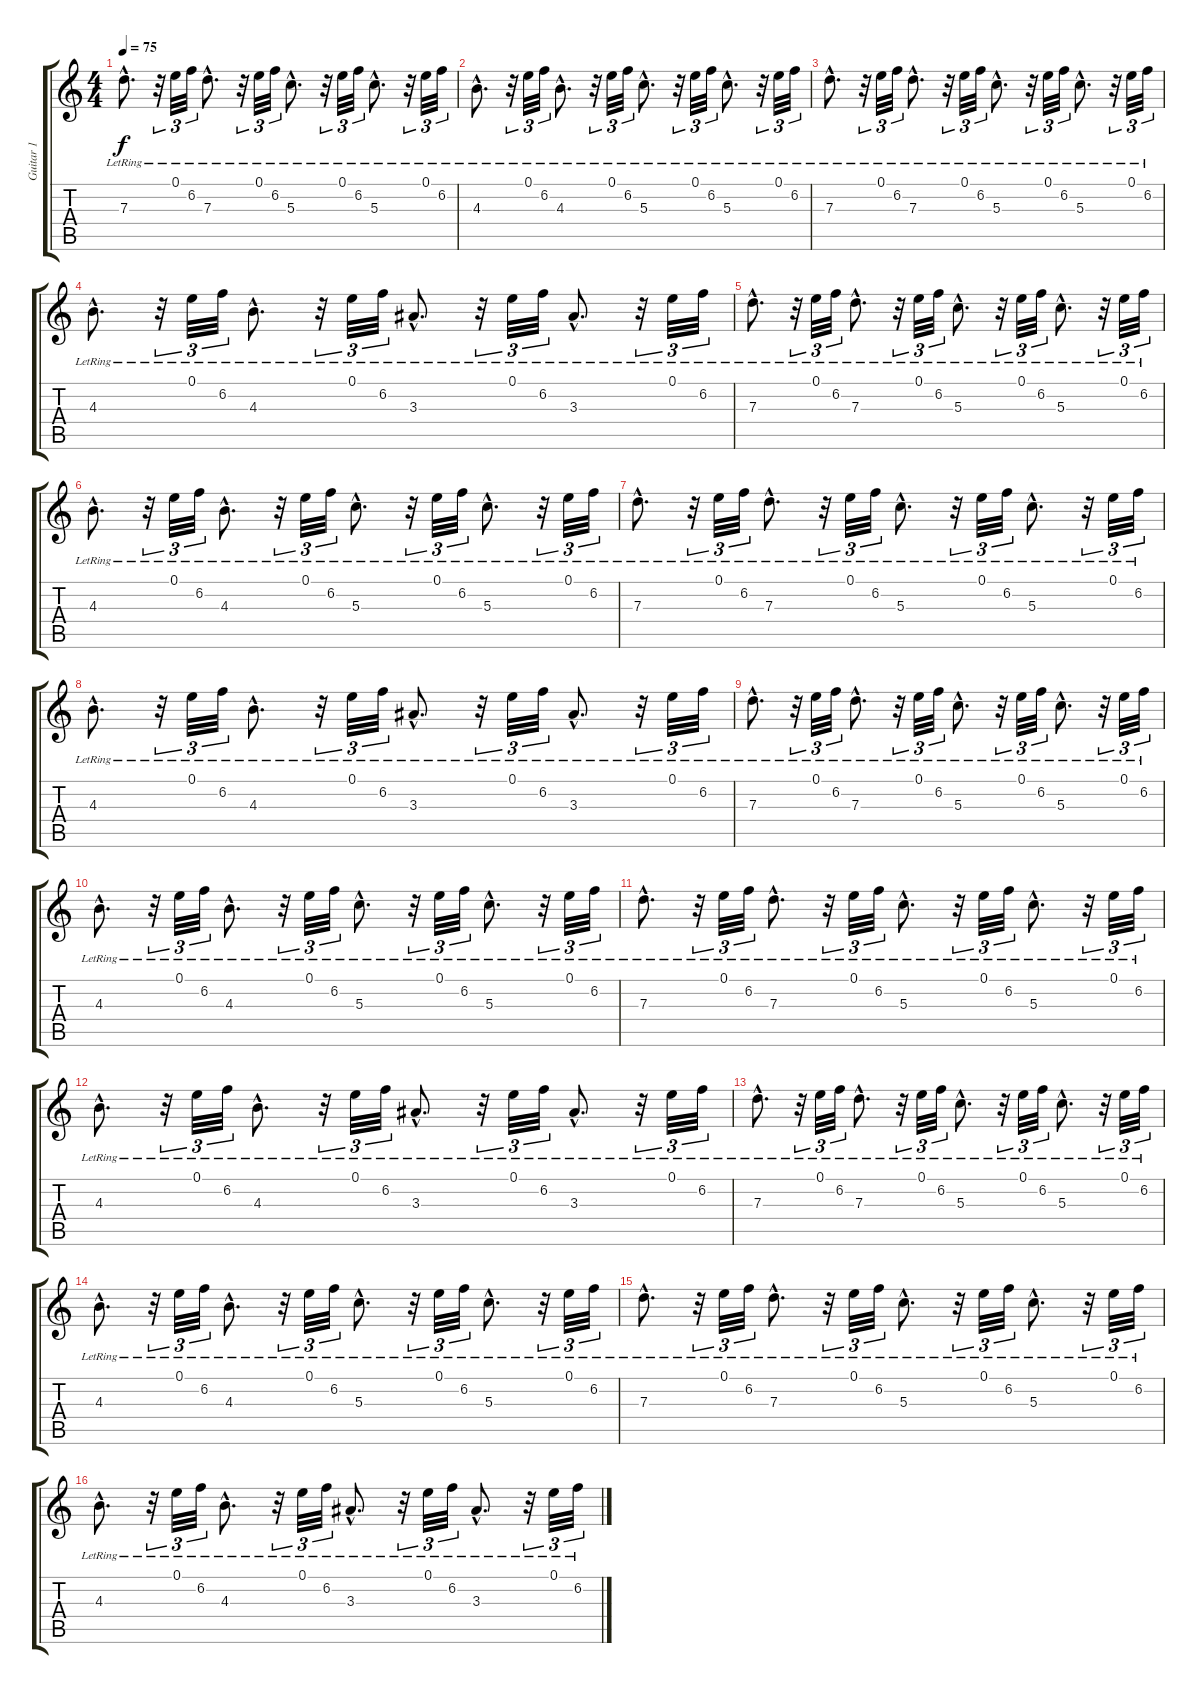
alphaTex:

\track ("Guitar 1" "Guitar 1") {instrument acousticguitarsteel}
\staff {score tabs}
\tuning (E4 B3 G3 D3 A2 E2) {hide}
\ts (4 4)
\tempo 75
\clef g2
\ks c
7.3{hac lr}.8{d dy f} r.32{tu (3 2)} 0.1{lr}.32{tu (3 2)} 6.2{lr}.32{tu (3 2)} 7.3{hac lr}.8{d} r.32{tu (3 2)} 0.1{lr}.32{tu (3 2)} 6.2{lr}.32{tu (3 2)} 5.3{hac lr}.8{d} r.32{tu (3 2)} 0.1{lr}.32{tu (3 2)} 6.2{lr}.32{tu (3 2)} 5.3{hac lr}.8{d} r.32{tu (3 2)} 0.1{lr}.32{tu (3 2)} 6.2{lr}.32{tu (3 2)} |
4.3{hac lr}.8{d} r.32{tu (3 2)} 0.1{lr}.32{tu (3 2)} 6.2{lr}.32{tu (3 2)} 4.3{hac lr}.8{d} r.32{tu (3 2)} 0.1{lr}.32{tu (3 2)} 6.2{lr}.32{tu (3 2)} 5.3{hac lr}.8{d} r.32{tu (3 2)} 0.1{lr}.32{tu (3 2)} 6.2{lr}.32{tu (3 2)} 5.3{hac lr}.8{d} r.32{tu (3 2)} 0.1{lr}.32{tu (3 2)} 6.2{lr}.32{tu (3 2)} |
7.3{hac lr}.8{d} r.32{tu (3 2)} 0.1{lr}.32{tu (3 2)} 6.2{lr}.32{tu (3 2)} 7.3{hac lr}.8{d} r.32{tu (3 2)} 0.1{lr}.32{tu (3 2)} 6.2{lr}.32{tu (3 2)} 5.3{hac lr}.8{d} r.32{tu (3 2)} 0.1{lr}.32{tu (3 2)} 6.2{lr}.32{tu (3 2)} 5.3{hac lr}.8{d} r.32{tu (3 2)} 0.1{lr}.32{tu (3 2)} 6.2{lr}.32{tu (3 2)} |
4.3{hac lr}.8{d} r.32{tu (3 2)} 0.1{lr}.32{tu (3 2)} 6.2{lr}.32{tu (3 2)} 4.3{hac lr}.8{d} r.32{tu (3 2)} 0.1{lr}.32{tu (3 2)} 6.2{lr}.32{tu (3 2)} 3.3{hac lr}.8{d} r.32{tu (3 2)} 0.1{lr}.32{tu (3 2)} 6.2{lr}.32{tu (3 2)} 3.3{hac lr}.8{d} r.32{tu (3 2)} 0.1{lr}.32{tu (3 2)} 6.2{lr}.32{tu (3 2)} |
7.3{hac lr}.8{d} r.32{tu (3 2)} 0.1{lr}.32{tu (3 2)} 6.2{lr}.32{tu (3 2)} 7.3{hac lr}.8{d} r.32{tu (3 2)} 0.1{lr}.32{tu (3 2)} 6.2{lr}.32{tu (3 2)} 5.3{hac lr}.8{d} r.32{tu (3 2)} 0.1{lr}.32{tu (3 2)} 6.2{lr}.32{tu (3 2)} 5.3{hac lr}.8{d} r.32{tu (3 2)} 0.1{lr}.32{tu (3 2)} 6.2{lr}.32{tu (3 2)} |
4.3{hac lr}.8{d} r.32{tu (3 2)} 0.1{lr}.32{tu (3 2)} 6.2{lr}.32{tu (3 2)} 4.3{hac lr}.8{d} r.32{tu (3 2)} 0.1{lr}.32{tu (3 2)} 6.2{lr}.32{tu (3 2)} 5.3{hac lr}.8{d} r.32{tu (3 2)} 0.1{lr}.32{tu (3 2)} 6.2{lr}.32{tu (3 2)} 5.3{hac lr}.8{d} r.32{tu (3 2)} 0.1{lr}.32{tu (3 2)} 6.2{lr}.32{tu (3 2)} |
7.3{hac lr}.8{d} r.32{tu (3 2)} 0.1{lr}.32{tu (3 2)} 6.2{lr}.32{tu (3 2)} 7.3{hac lr}.8{d} r.32{tu (3 2)} 0.1{lr}.32{tu (3 2)} 6.2{lr}.32{tu (3 2)} 5.3{hac lr}.8{d} r.32{tu (3 2)} 0.1{lr}.32{tu (3 2)} 6.2{lr}.32{tu (3 2)} 5.3{hac lr}.8{d} r.32{tu (3 2)} 0.1{lr}.32{tu (3 2)} 6.2{lr}.32{tu (3 2)} |
4.3{hac lr}.8{d} r.32{tu (3 2)} 0.1{lr}.32{tu (3 2)} 6.2{lr}.32{tu (3 2)} 4.3{hac lr}.8{d} r.32{tu (3 2)} 0.1{lr}.32{tu (3 2)} 6.2{lr}.32{tu (3 2)} 3.3{hac lr}.8{d} r.32{tu (3 2)} 0.1{lr}.32{tu (3 2)} 6.2{lr}.32{tu (3 2)} 3.3{hac lr}.8{d} r.32{tu (3 2)} 0.1{lr}.32{tu (3 2)} 6.2{lr}.32{tu (3 2)} |
7.3{hac lr}.8{d} r.32{tu (3 2)} 0.1{lr}.32{tu (3 2)} 6.2{lr}.32{tu (3 2)} 7.3{hac lr}.8{d} r.32{tu (3 2)} 0.1{lr}.32{tu (3 2)} 6.2{lr}.32{tu (3 2)} 5.3{hac lr}.8{d} r.32{tu (3 2)} 0.1{lr}.32{tu (3 2)} 6.2{lr}.32{tu (3 2)} 5.3{hac lr}.8{d} r.32{tu (3 2)} 0.1{lr}.32{tu (3 2)} 6.2{lr}.32{tu (3 2)} |
4.3{hac lr}.8{d} r.32{tu (3 2)} 0.1{lr}.32{tu (3 2)} 6.2{lr}.32{tu (3 2)} 4.3{hac lr}.8{d} r.32{tu (3 2)} 0.1{lr}.32{tu (3 2)} 6.2{lr}.32{tu (3 2)} 5.3{hac lr}.8{d} r.32{tu (3 2)} 0.1{lr}.32{tu (3 2)} 6.2{lr}.32{tu (3 2)} 5.3{hac lr}.8{d} r.32{tu (3 2)} 0.1{lr}.32{tu (3 2)} 6.2{lr}.32{tu (3 2)} |
7.3{hac lr}.8{d} r.32{tu (3 2)} 0.1{lr}.32{tu (3 2)} 6.2{lr}.32{tu (3 2)} 7.3{hac lr}.8{d} r.32{tu (3 2)} 0.1{lr}.32{tu (3 2)} 6.2{lr}.32{tu (3 2)} 5.3{hac lr}.8{d} r.32{tu (3 2)} 0.1{lr}.32{tu (3 2)} 6.2{lr}.32{tu (3 2)} 5.3{hac lr}.8{d} r.32{tu (3 2)} 0.1{lr}.32{tu (3 2)} 6.2{lr}.32{tu (3 2)} |
4.3{hac lr}.8{d} r.32{tu (3 2)} 0.1{lr}.32{tu (3 2)} 6.2{lr}.32{tu (3 2)} 4.3{hac lr}.8{d} r.32{tu (3 2)} 0.1{lr}.32{tu (3 2)} 6.2{lr}.32{tu (3 2)} 3.3{hac lr}.8{d} r.32{tu (3 2)} 0.1{lr}.32{tu (3 2)} 6.2{lr}.32{tu (3 2)} 3.3{hac lr}.8{d} r.32{tu (3 2)} 0.1{lr}.32{tu (3 2)} 6.2{lr}.32{tu (3 2)} |
7.3{hac lr}.8{d} r.32{tu (3 2)} 0.1{lr}.32{tu (3 2)} 6.2{lr}.32{tu (3 2)} 7.3{hac lr}.8{d} r.32{tu (3 2)} 0.1{lr}.32{tu (3 2)} 6.2{lr}.32{tu (3 2)} 5.3{hac lr}.8{d} r.32{tu (3 2)} 0.1{lr}.32{tu (3 2)} 6.2{lr}.32{tu (3 2)} 5.3{hac lr}.8{d} r.32{tu (3 2)} 0.1{lr}.32{tu (3 2)} 6.2{lr}.32{tu (3 2)} |
4.3{hac lr}.8{d} r.32{tu (3 2)} 0.1{lr}.32{tu (3 2)} 6.2{lr}.32{tu (3 2)} 4.3{hac lr}.8{d} r.32{tu (3 2)} 0.1{lr}.32{tu (3 2)} 6.2{lr}.32{tu (3 2)} 5.3{hac lr}.8{d} r.32{tu (3 2)} 0.1{lr}.32{tu (3 2)} 6.2{lr}.32{tu (3 2)} 5.3{hac lr}.8{d} r.32{tu (3 2)} 0.1{lr}.32{tu (3 2)} 6.2{lr}.32{tu (3 2)} |
7.3{hac lr}.8{d} r.32{tu (3 2)} 0.1{lr}.32{tu (3 2)} 6.2{lr}.32{tu (3 2)} 7.3{hac lr}.8{d} r.32{tu (3 2)} 0.1{lr}.32{tu (3 2)} 6.2{lr}.32{tu (3 2)} 5.3{hac lr}.8{d} r.32{tu (3 2)} 0.1{lr}.32{tu (3 2)} 6.2{lr}.32{tu (3 2)} 5.3{hac lr}.8{d} r.32{tu (3 2)} 0.1{lr}.32{tu (3 2)} 6.2{lr}.32{tu (3 2)} |
4.3{hac lr}.8{d} r.32{tu (3 2)} 0.1{lr}.32{tu (3 2)} 6.2{lr}.32{tu (3 2)} 4.3{hac lr}.8{d} r.32{tu (3 2)} 0.1{lr}.32{tu (3 2)} 6.2{lr}.32{tu (3 2)} 3.3{hac lr}.8{d} r.32{tu (3 2)} 0.1{lr}.32{tu (3 2)} 6.2{lr}.32{tu (3 2)} 3.3{hac lr}.8{d} r.32{tu (3 2)} 0.1{lr}.32{tu (3 2)} 6.2{lr}.32{tu (3 2)}
